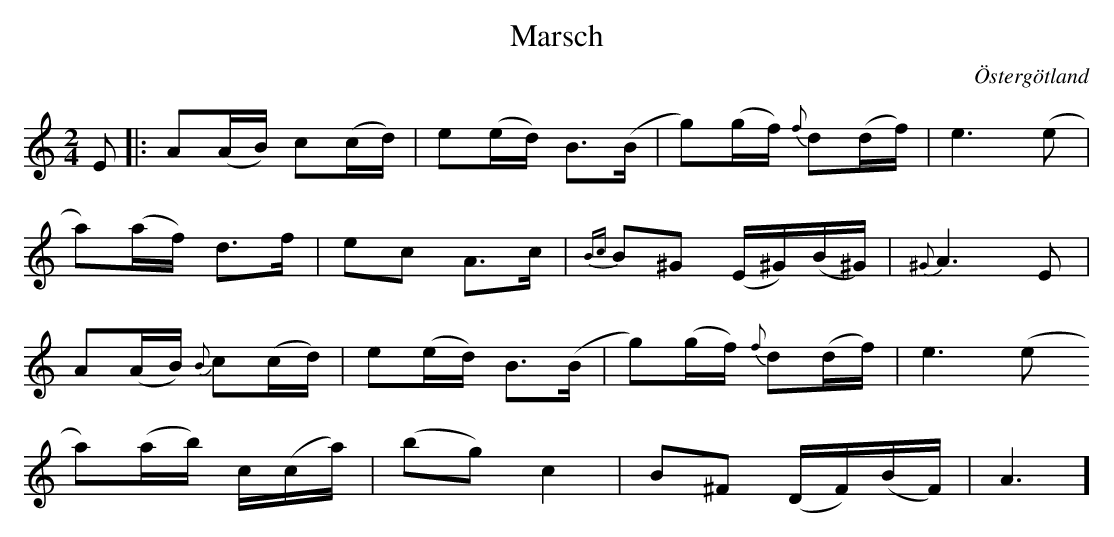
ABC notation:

X:1
T:Marsch
O:Östergötland
M: 2/4
L: 1/16
K: Am
E2 |: A2(AB) c2(cd) | e2(ed) B3(B | g2)(gf){f} d2(df) | e6 (e2 |
a2)(af) d3f | e2c2 A3c |{Bc} B2^G2 (E^G)(B^G)|{^G} A6 E2 |
A2(AB){B} c2(cd) | e2(ed) B3(B | g2)(gf){f} d2(df) | e6 (e2
a2)(ab) c´2(ca) | (b2g2) c4 | B2^F2 (DF)(BF)| A6]
